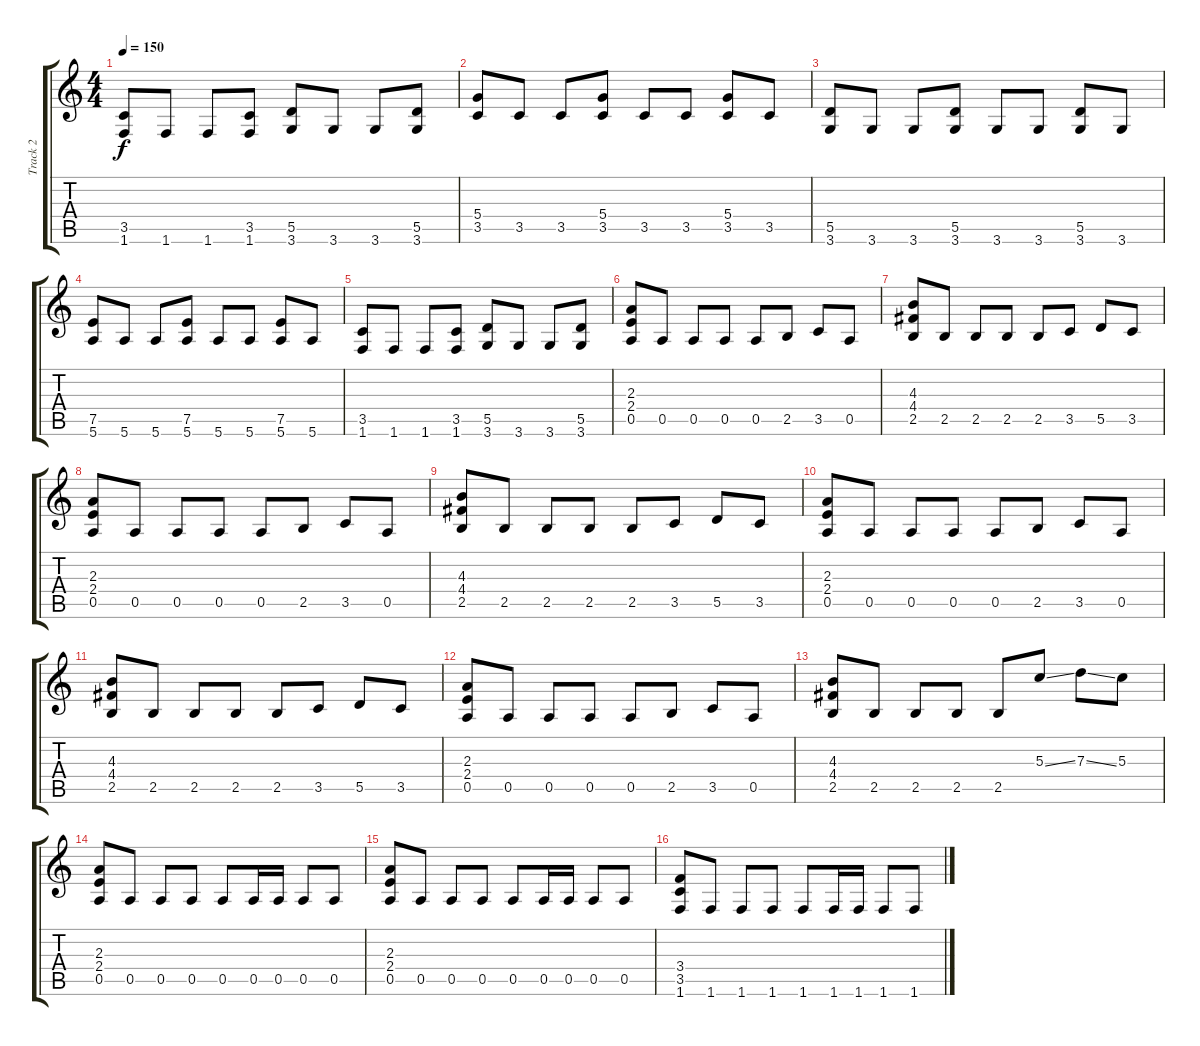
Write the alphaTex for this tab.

\track ("Track 2" "Track 2") {instrument distortionguitar}
\staff {score tabs}
\tuning (E4 B3 G3 D3 A2 E2) {hide}
\ts (4 4)
\tempo 150
\clef g2
\ks c
(3.5 1.6).8{dy f} 1.6.8 1.6.8 (3.5 1.6).8 (5.5 3.6).8 3.6.8 3.6.8 (5.5 3.6).8 |
(5.4 3.5).8 3.5.8 3.5.8 (5.4 3.5).8 3.5.8 3.5.8 (5.4 3.5).8 3.5.8 |
(5.5 3.6).8 3.6.8 3.6.8 (5.5 3.6).8 3.6.8 3.6.8 (5.5 3.6).8 3.6.8 |
(7.5 5.6).8 5.6.8 5.6.8 (7.5 5.6).8 5.6.8 5.6.8 (7.5 5.6).8 5.6.8 |
(3.5 1.6).8 1.6.8 1.6.8 (3.5 1.6).8 (5.5 3.6).8 3.6.8 3.6.8 (5.5 3.6).8 |
(2.3 2.4 0.5).8 0.5.8 0.5.8 0.5.8 0.5.8 2.5.8 3.5.8 0.5.8 |
(4.3 4.4 2.5).8 2.5.8 2.5.8 2.5.8 2.5.8 3.5.8 5.5.8 3.5.8 |
(2.3 2.4 0.5).8 0.5.8 0.5.8 0.5.8 0.5.8 2.5.8 3.5.8 0.5.8 |
(4.3 4.4 2.5).8 2.5.8 2.5.8 2.5.8 2.5.8 3.5.8 5.5.8 3.5.8 |
(2.3 2.4 0.5).8 0.5.8 0.5.8 0.5.8 0.5.8 2.5.8 3.5.8 0.5.8 |
(4.3 4.4 2.5).8 2.5.8 2.5.8 2.5.8 2.5.8 3.5.8 5.5.8 3.5.8 |
(2.3 2.4 0.5).8 0.5.8 0.5.8 0.5.8 0.5.8 2.5.8 3.5.8 0.5.8 |
(4.3 4.4 2.5).8 2.5.8 2.5.8 2.5.8 2.5.8 5.3{ss}.8 7.3{ss}.8 5.3.8 |
(2.3 2.4 0.5).8 0.5.8 0.5.8 0.5.8 0.5.8 0.5.16 0.5.16 0.5.8 0.5.8 |
(2.3 2.4 0.5).8 0.5.8 0.5.8 0.5.8 0.5.8 0.5.16 0.5.16 0.5.8 0.5.8 |
(3.4 3.5 1.6).8 1.6.8 1.6.8 1.6.8 1.6.8 1.6.16 1.6.16 1.6.8 1.6.8
